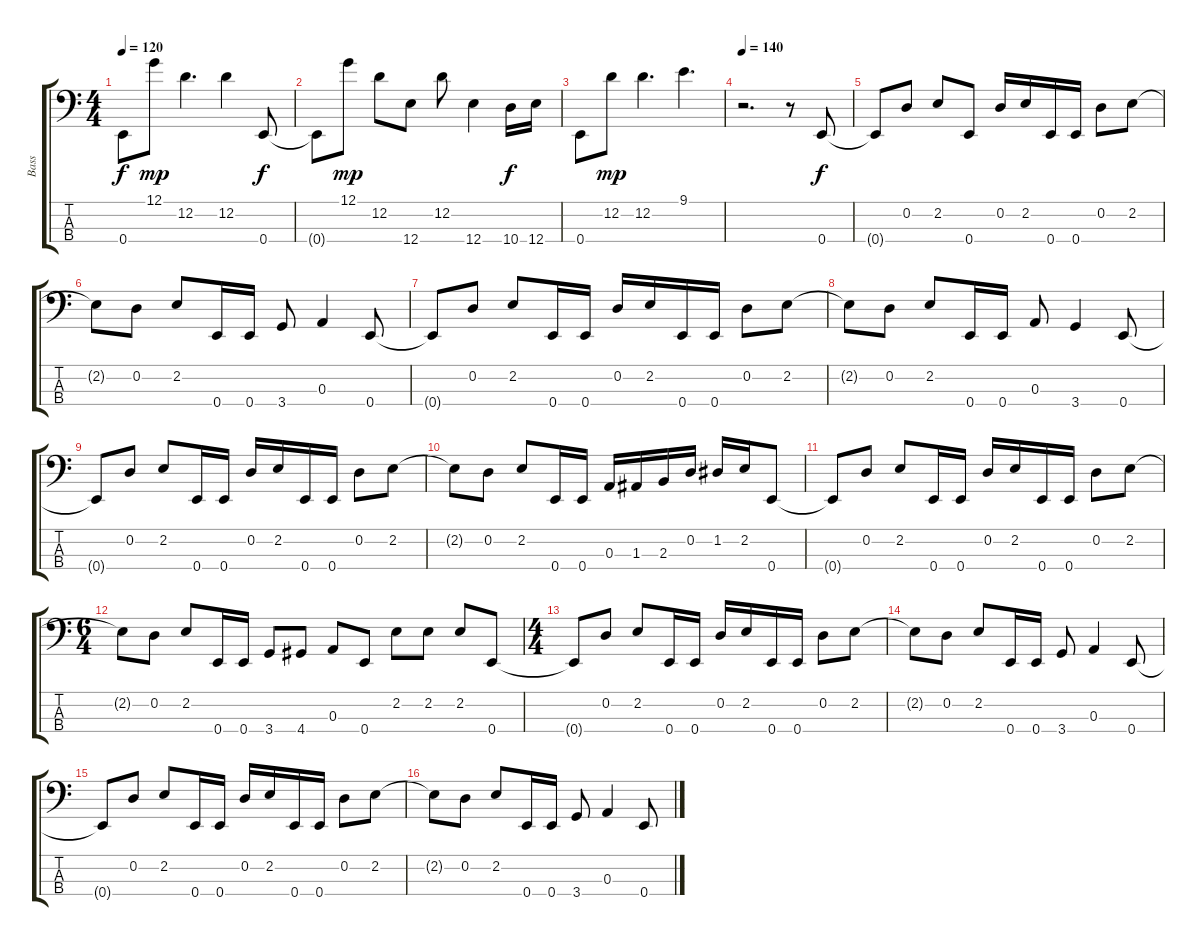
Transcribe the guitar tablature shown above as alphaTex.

\track ("Bass" "Bass") {instrument electricbassfinger}
\staff {score tabs}
\tuning (G2 D2 A1 E1) {hide}
\ts (4 4)
\tempo 120
\clef f4
\ks c
0.4.8{dy f} 12.1.8{dy mp} 12.2.4{d} 12.2.4 0.4.8{dy f} |
0.4{t}.8 12.1.8{dy mp} 12.2.8 12.4.8 12.2.8 12.4.4 10.4.16{dy f} 12.4.16 |
0.4.8 12.2.8{dy mp} 12.2.4{d} 9.1.4{d} |
\tempo 140
r.2{d} r.8 0.4.8{dy f} |
0.4{t}.8 0.2.8 2.2.8 0.4.8 0.2.16 2.2.16 0.4.16 0.4.16 0.2.8 2.2.8 |
2.2{t}.8 0.2.8 2.2.8 0.4.16 0.4.16 3.4.8 0.3.4 0.4.8 |
0.4{t}.8 0.2.8 2.2.8 0.4.16 0.4.16 0.2.16 2.2.16 0.4.16 0.4.16 0.2.8 2.2.8 |
2.2{t}.8 0.2.8 2.2.8 0.4.16 0.4.16 0.3.8 3.4.4 0.4.8 |
0.4{t}.8 0.2.8 2.2.8 0.4.16 0.4.16 0.2.16 2.2.16 0.4.16 0.4.16 0.2.8 2.2.8 |
2.2{t}.8 0.2.8 2.2.8 0.4.16 0.4.16 0.3.16 1.3.16 2.3.16 0.2.16 1.2.16 2.2.16 0.4.8 |
0.4{t}.8 0.2.8 2.2.8 0.4.16 0.4.16 0.2.16 2.2.16 0.4.16 0.4.16 0.2.8 2.2.8 |
\ts (6 4)
2.2{t}.8 0.2.8 2.2.8 0.4.16 0.4.16 3.4.8 4.4.8 0.3.8 0.4.8 2.2.8 2.2.8 2.2.8 0.4.8 |
\ts (4 4)
0.4{t}.8 0.2.8 2.2.8 0.4.16 0.4.16 0.2.16 2.2.16 0.4.16 0.4.16 0.2.8 2.2.8 |
2.2{t}.8 0.2.8 2.2.8 0.4.16 0.4.16 3.4.8 0.3.4 0.4.8 |
0.4{t}.8 0.2.8 2.2.8 0.4.16 0.4.16 0.2.16 2.2.16 0.4.16 0.4.16 0.2.8 2.2.8 |
2.2{t}.8 0.2.8 2.2.8 0.4.16 0.4.16 3.4.8 0.3.4 0.4.8
